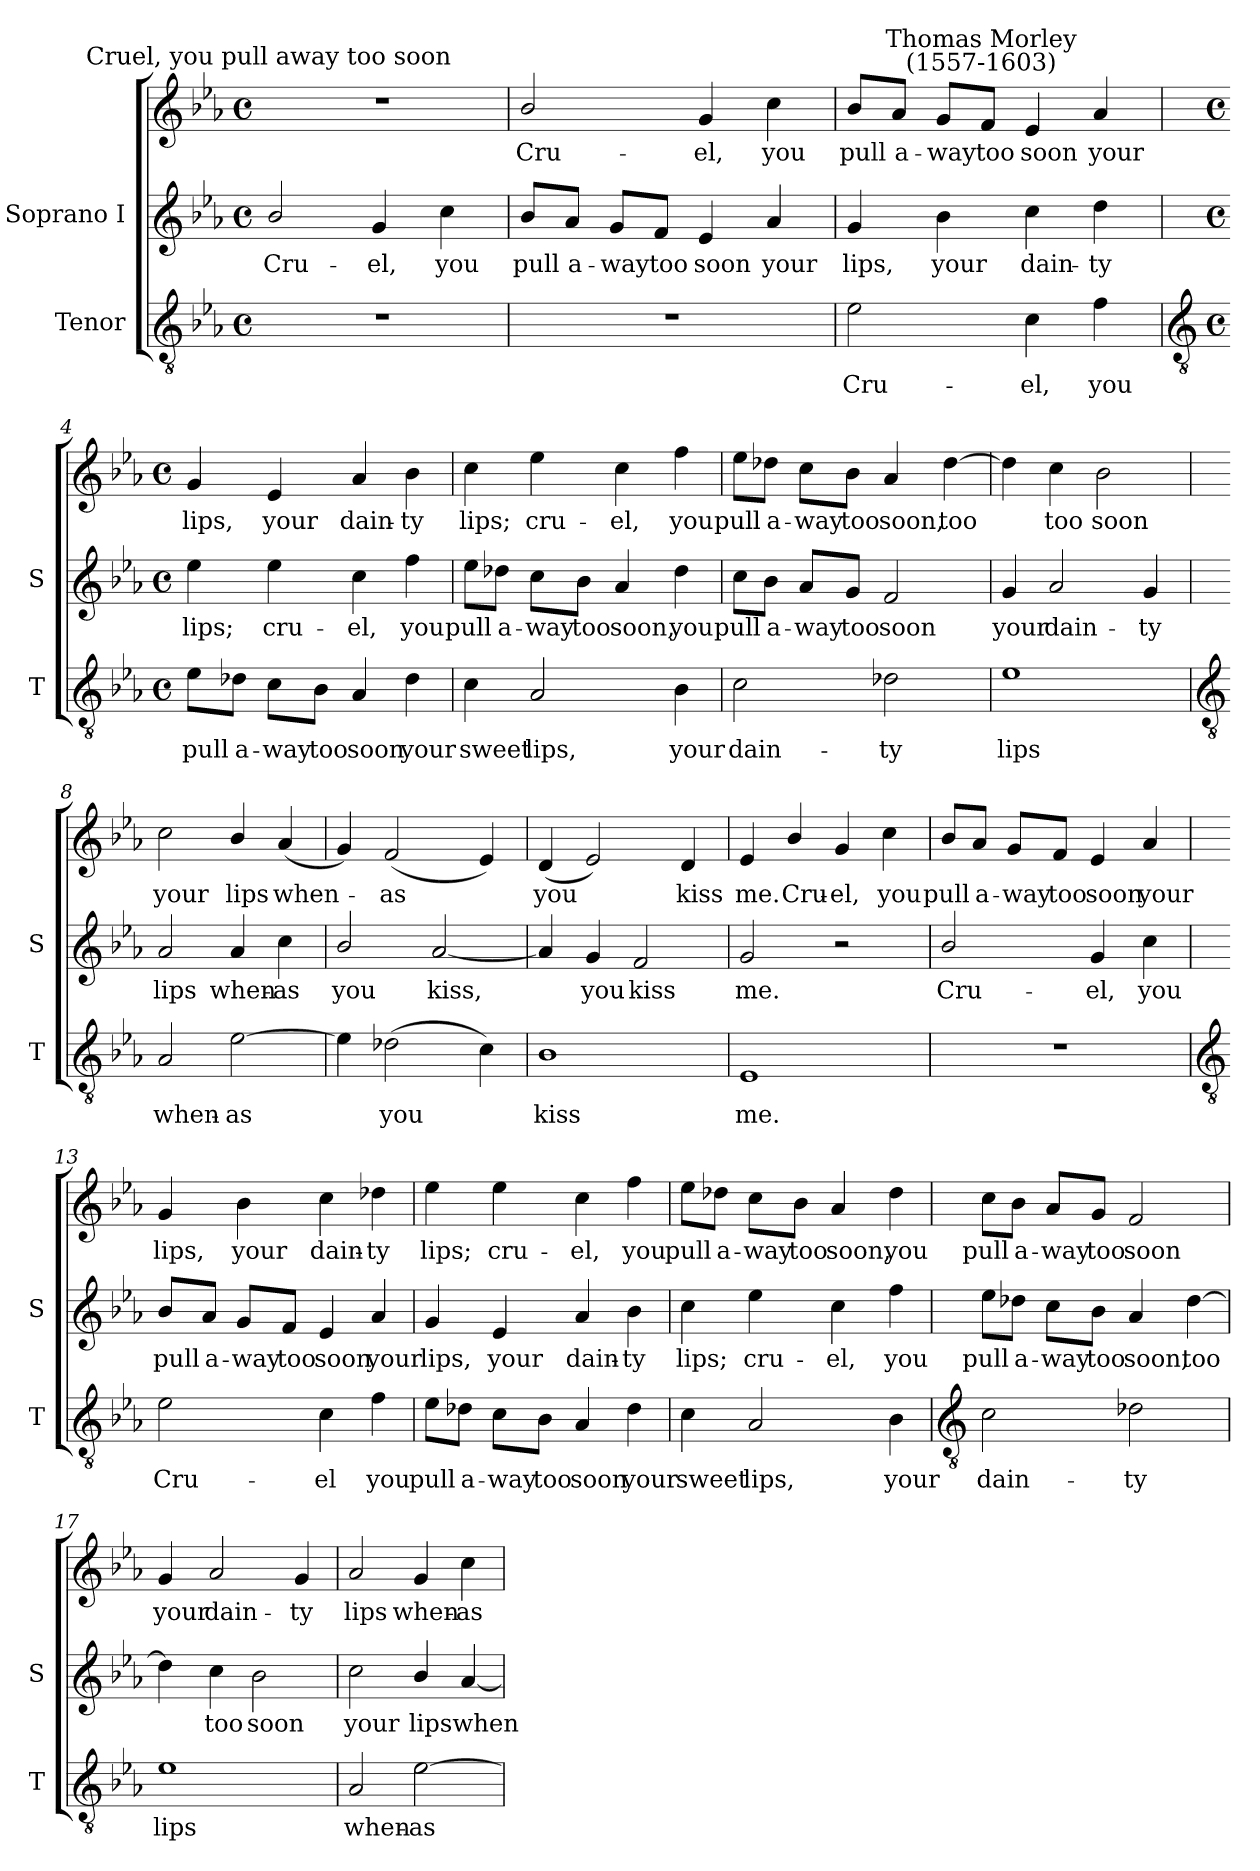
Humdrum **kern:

**kern	**text	**kern	**text	**kern	**text
*part2	*part2	*part1	*part1	*part1	*part1
*staff3	*staff3	*staff2	*staff2	*staff1	*staff1
*I"Tenor	*	*I"Soprano I	*	*	*
*I'T	*	*I'S	*	*	*
*clefGv2	*	*clefG2	*	*clefG2	*
*k[b-e-a-]	*	*k[b-e-a-]	*	*k[b-e-a-]	*
*E-:	*	*E-:	*	*E-:	*
*M4/4	*	*M4/4	*	*M4/4	*
*met(c)	*	*met(c)	*	*met(c)	*
=1	=1	=1	=1	=1	=1
!	!	!	!	!LO:TX:a:cj:t=Cruel, you pull away too soon	!
!	!	!	!LO:LY:b	!	!
1r	.	2b-/	Cru-	1r	.
!	!	!	!LO:LY:b	!	!
.	.	4g	-el,	.	.
!	!	!	!LO:LY:b	!	!
.	.	4cc	you	.	.
=2	=2	=2	=2	=2	=2
!	!	!	!LO:LY:b	!	!LO:LY:b
1r	.	8b-/L	pull	2b-/	Cru-
!	!	!	!LO:LY:b	!	!
.	.	8a-/J	a-	.	.
!	!	!	!LO:LY:b	!	!
.	.	8g/L	-way	.	.
!	!	!	!LO:LY:b	!	!
.	.	8f/J	too	.	.
!	!	!	!LO:LY:b	!	!LO:LY:b
.	.	4e-	soon	4g	-el,
!	!	!	!LO:LY:b	!	!LO:LY:b
.	.	4a-	your	4cc	you
=3	=3	=3	=3	=3	=3
!	!LO:LY:b	!	!LO:LY:b	!	!LO:LY:b
2e-	Cru-	4g	lips,	8b-/L	pull
!	!	!	!	!	!LO:LY:b
.	.	.	.	8a-/J	a-
!	!	!	!LO:LY:b	!	!LO:LY:b
.	.	4b-	your	8g/L	-way
!	!	!	!	!LO:TX:a:cj:t=Thomas Morley\n(1557-1603)	!
!	!	!	!	!	!LO:LY:b
.	.	.	.	8f/J	too
!	!LO:LY:b	!	!LO:LY:b	!	!LO:LY:b
4c	-el,	4cc	dain-	4e-	soon
!	!LO:LY:b	!	!LO:LY:b	!	!LO:LY:b
4f	you	4dd	-ty	4a-	your
!!LO:LB:g=z
=4	=4	=4	=4	=4	=4
*clefGv2	*	*	*	*	*
*M4/4	*	*M4/4	*	*M4/4	*
*met(c)	*	*met(c)	*	*met(c)	*
!	!LO:LY:b	!	!LO:LY:b	!	!LO:LY:b
8e-\L	pull	4ee-	lips;	4g	lips,
!	!LO:LY:b	!	!	!	!
8d-X\J	a-	.	.	.	.
!	!LO:LY:b	!	!LO:LY:b	!	!LO:LY:b
8c\L	-way	4ee-	cru-	4e-	your
!	!LO:LY:b	!	!	!	!
8B-\J	too	.	.	.	.
!	!LO:LY:b	!	!LO:LY:b	!	!LO:LY:b
4A-	soon	4cc	-el,	4a-	dain-
!	!LO:LY:b	!	!LO:LY:b	!	!LO:LY:b
4d-	your	4ff	you	4b-	-ty
=5	=5	=5	=5	=5	=5
!	!LO:LY:b	!	!LO:LY:b	!	!LO:LY:b
4c	sweet	8ee-\L	pull	4cc	lips;
!	!	!	!LO:LY:b	!	!
.	.	8dd-X\J	a-	.	.
!	!LO:LY:b	!	!LO:LY:b	!	!LO:LY:b
2A-	lips,	8cc\L	-way	4ee-	cru-
!	!	!	!LO:LY:b	!	!
.	.	8b-\J	too	.	.
!	!	!	!LO:LY:b	!	!LO:LY:b
.	.	4a-	soon,	4cc	-el,
!	!LO:LY:b	!	!LO:LY:b	!	!LO:LY:b
4B-	your	4dd-	you	4ff	you
=6	=6	=6	=6	=6	=6
!	!LO:LY:b	!	!LO:LY:b	!	!LO:LY:b
2c	dain-	8cc\L	pull	8ee-\L	pull
!	!	!	!LO:LY:b	!	!LO:LY:b
.	.	8b-\J	a-	8dd-X\J	a-
!	!	!	!LO:LY:b	!	!LO:LY:b
.	.	8a-/L	-way	8cc\L	-way
!	!	!	!LO:LY:b	!	!LO:LY:b
.	.	8g/J	too	8b-\J	too
!	!LO:LY:b	!	!LO:LY:b	!	!LO:LY:b
2d-X	-ty	2f	soon	4a-	soon,
!	!	!	!	!	!LO:LY:b
.	.	.	.	[4dd-	too
=7	=7	=7	=7	=7	=7
!	!LO:LY:b	!	!LO:LY:b	!	!
1e-	lips	4g	your	4dd-]	.
!	!	!	!LO:LY:b	!	!LO:LY:b
.	.	2a-	dain-	4cc	too
!	!	!	!	!	!LO:LY:b
.	.	.	.	2b-	soon
!	!	!	!LO:LY:b	!	!
.	.	4g	-ty	.	.
!!LO:LB:g=z
=8	=8	=8	=8	=8	=8
*clefGv2	*	*	*	*	*
!	!LO:LY:b	!	!LO:LY:b	!	!LO:LY:b
2A-	when-	2a-	lips	2cc	your
!	!LO:LY:b	!	!LO:LY:b	!	!LO:LY:b
[2e-	-as	4a-	when-	4b-/	lips
!	!	!	!LO:LY:b	!	!LO:LY:b
.	.	4cc	-as	(<4a-	when-
=9	=9	=9	=9	=9	=9
!	!	!	!LO:LY:b	!	!
4e-]	.	2b-/	you	4g)	.
!	!LO:LY:b	!	!	!	!LO:LY:b
(>2d-X	you	.	.	(<2f	as
!	!	!	!LO:LY:b	!	!
.	.	[2a-	kiss,	.	.
4c)	.	.	.	4e-)	.
=10	=10	=10	=10	=10	=10
!	!LO:LY:b	!	!	!	!LO:LY:b
1B-	kiss	4a-]	.	(<4d	you
!	!	!	!LO:LY:b	!	!
.	.	4g	you	2e-)	.
!	!	!	!LO:LY:b	!	!
.	.	2f	kiss	.	.
!	!	!	!	!	!LO:LY:b
.	.	.	.	4d	kiss
=11	=11	=11	=11	=11	=11
!	!LO:LY:b	!	!LO:LY:b	!	!LO:LY:b
1E-	me.	2g	me.	4e-	me.
!	!	!	!	!	!LO:LY:b
.	.	.	.	4b-/	Cru-
!	!	!	!	!	!LO:LY:b
.	.	2r	.	4g	-el,
!	!	!	!	!	!LO:LY:b
.	.	.	.	4cc	you
=12	=12	=12	=12	=12	=12
!	!	!	!LO:LY:b	!	!LO:LY:b
1r	.	2b-/	Cru-	8b-/L	pull
!	!	!	!	!	!LO:LY:b
.	.	.	.	8a-/J	a-
!	!	!	!	!	!LO:LY:b
.	.	.	.	8g/L	-way
!	!	!	!	!	!LO:LY:b
.	.	.	.	8f/J	too
!	!	!	!LO:LY:b	!	!LO:LY:b
.	.	4g	-el,	4e-	soon
!	!	!	!LO:LY:b	!	!LO:LY:b
.	.	4cc	you	4a-	your
!!LO:LB:g=z
=13	=13	=13	=13	=13	=13
*clefGv2	*	*	*	*	*
!	!LO:LY:b	!	!LO:LY:b	!	!LO:LY:b
2e-	Cru-	8b-/L	pull	4g	lips,
!	!	!	!LO:LY:b	!	!
.	.	8a-/J	a-	.	.
!	!	!	!LO:LY:b	!	!LO:LY:b
.	.	8g/L	-way	4b-	your
!	!	!	!LO:LY:b	!	!
.	.	8f/J	too	.	.
!	!LO:LY:b	!	!LO:LY:b	!	!LO:LY:b
4c	-el	4e-	soon	4cc	dain-
!	!LO:LY:b	!	!LO:LY:b	!	!LO:LY:b
4f	you	4a-	your	4dd-X	-ty
=14	=14	=14	=14	=14	=14
!	!LO:LY:b	!	!LO:LY:b	!	!LO:LY:b
8e-\L	pull	4g	lips,	4ee-	lips;
!	!LO:LY:b	!	!	!	!
8d-X\J	a-	.	.	.	.
!	!LO:LY:b	!	!LO:LY:b	!	!LO:LY:b
8c\L	-way	4e-	your	4ee-	cru-
!	!LO:LY:b	!	!	!	!
8B-\J	too	.	.	.	.
!	!LO:LY:b	!	!LO:LY:b	!	!LO:LY:b
4A-	soon	4a-	dain-	4cc	-el,
!	!LO:LY:b	!	!LO:LY:b	!	!LO:LY:b
4d-	your	4b-	-ty	4ff	you
=15	=15	=15	=15	=15	=15
!	!LO:LY:b	!	!LO:LY:b	!	!LO:LY:b
4c	sweet	4cc	lips;	8ee-\L	pull
!	!	!	!	!	!LO:LY:b
.	.	.	.	8dd-X\J	a-
!	!LO:LY:b	!	!LO:LY:b	!	!LO:LY:b
2A-	lips,	4ee-	cru-	8cc\L	-way
!	!	!	!	!	!LO:LY:b
.	.	.	.	8b-\J	too
!	!	!	!LO:LY:b	!	!LO:LY:b
.	.	4cc	-el,	4a-	soon,
!	!LO:LY:b	!	!LO:LY:b	!	!LO:LY:b
4B-	your	4ff	you	4dd-	you
!!LO:LB:g=z
=16	=16	=16	=16	=16	=16
*clefGv2	*	*	*	*	*
!	!LO:LY:b	!	!LO:LY:b	!	!LO:LY:b
2c	dain-	8ee-\L	pull	8cc\L	pull
!	!	!	!LO:LY:b	!	!LO:LY:b
.	.	8dd-X\J	a-	8b-\J	a-
!	!	!	!LO:LY:b	!	!LO:LY:b
.	.	8cc\L	-way	8a-/L	-way
!	!	!	!LO:LY:b	!	!LO:LY:b
.	.	8b-\J	too	8g/J	too
!	!LO:LY:b	!	!LO:LY:b	!	!LO:LY:b
2d-X	-ty	4a-	soon,	2f	soon
!	!	!	!LO:LY:b	!	!
.	.	[4dd-	too	.	.
=17	=17	=17	=17	=17	=17
!	!LO:LY:b	!	!	!	!LO:LY:b
1e-	lips	4dd-]	.	4g	your
!	!	!	!LO:LY:b	!	!LO:LY:b
.	.	4cc	too	2a-	dain-
!	!	!	!LO:LY:b	!	!
.	.	2b-	soon	.	.
!	!	!	!	!	!LO:LY:b
.	.	.	.	4g	-ty
=18	=18	=18	=18	=18	=18
!	!LO:LY:b	!	!LO:LY:b	!	!LO:LY:b
2A-	when-	2cc	your	2a-	lips
!	!LO:LY:b	!	!LO:LY:b	!	!LO:LY:b
[2e-	-as	4b-/	lips	4g	when-
!	!	!	!LO:LY:b	!	!LO:LY:b
.	.	[4a-	when-	4cc	-as
=	=	=	=	=	=
*-	*-	*-	*-	*-	*-
